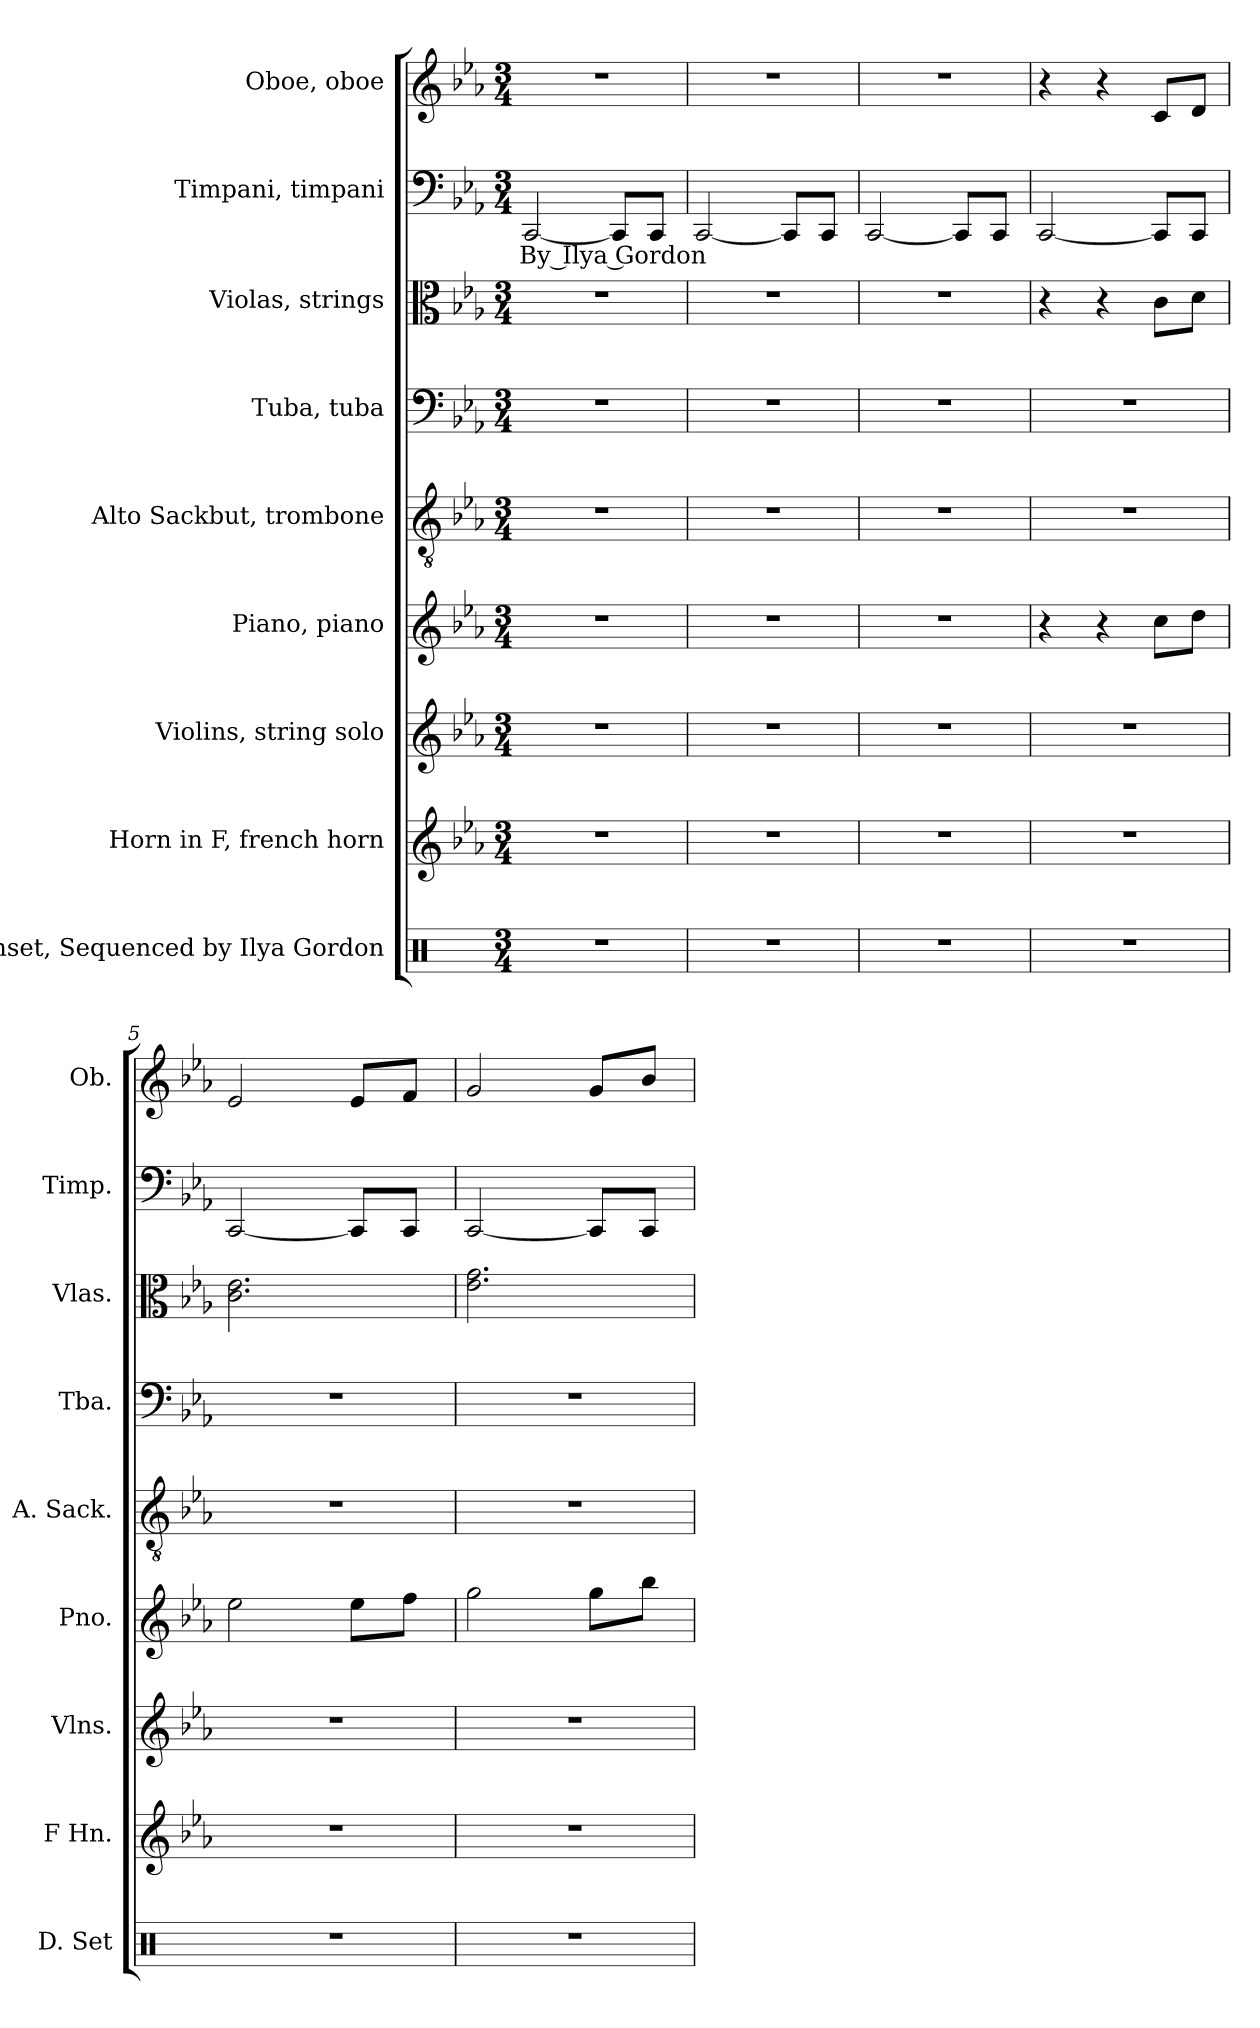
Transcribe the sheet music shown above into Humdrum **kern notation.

**kern	**kern	**kern	**kern	**kern	**kern	**kern	**kern	**text	**kern
*part9	*part8	*part7	*part6	*part5	*part4	*part3	*part2	*part2	*part1
*staff9	*staff8	*staff7	*staff6	*staff5	*staff4	*staff3	*staff2	*staff2	*staff1
*I"Drumset, Sequenced by Ilya Gordon	*I"Horn in F, french horn	*I"Violins, string solo	*I"Piano, piano	*I"Alto Sackbut, trombone	*I"Tuba, tuba	*I"Violas, strings	*I"Timpani, timpani	*	*I"Oboe, oboe
*I'D. Set	*I'F Hn.	*I'Vlns.	*I'Pno.	*I'A. Sack.	*I'Tba.	*I'Vlas.	*I'Timp.	*	*I'Ob.
*clefX	*clefG2	*clefG2	*clefG2	*clefGv2	*clefF4	*clefC3	*clefF4	*	*clefG2
*	*ITrd4c7	*	*	*	*	*	*	*	*
*k[]	*k[b-e-a-d-]	*k[b-e-a-]	*k[b-e-a-]	*k[b-e-a-]	*k[b-e-a-]	*k[b-e-a-]	*k[b-e-a-]	*	*k[b-e-a-]
*M3/4	*M3/4	*M3/4	*M3/4	*M3/4	*M3/4	*M3/4	*M3/4	*	*M3/4
*MM80	*MM80	*MM80	*MM80	*MM80	*MM80	*MM80	*MM80	*	*MM80
=1	=1	=1	=1	=1	=1	=1	=1	=1	=1
!	!	!	!	!	!	!	!	!LO:LY:b	!
2.r	2.r	2.r	2.r	2.r	2.r	2.r	[2CC/	By Ilya Gordon	2.r
.	.	.	.	.	.	.	8CC/L]	.	.
.	.	.	.	.	.	.	8CC/J	.	.
=2	=2	=2	=2	=2	=2	=2	=2	=2	=2
2.r	2.r	2.r	2.r	2.r	2.r	2.r	[2CC/	.	2.r
.	.	.	.	.	.	.	8CC/L]	.	.
.	.	.	.	.	.	.	8CC/J	.	.
=3	=3	=3	=3	=3	=3	=3	=3	=3	=3
2.r	2.r	2.r	2.r	2.r	2.r	2.r	[2CC/	.	2.r
.	.	.	.	.	.	.	8CC/L]	.	.
.	.	.	.	.	.	.	8CC/J	.	.
=4	=4	=4	=4	=4	=4	=4	=4	=4	=4
2.r	2.r	2.r	4r	2.r	2.r	4r	[2CC/	.	4r
.	.	.	4r	.	.	4r	.	.	4r
.	.	.	8cc\L	.	.	8c\L	8CC/L]	.	8c/L
.	.	.	8dd\J	.	.	8d\J	8CC/J	.	8d/J
=5	=5	=5	=5	=5	=5	=5	=5	=5	=5
2.r	2.r	2.r	2ee-\	2.r	2.r	2.c\ 2.e-\	[2CC/	.	2e-/
.	.	.	8ee-\L	.	.	.	8CC/L]	.	8e-/L
.	.	.	8ff\J	.	.	.	8CC/J	.	8f/J
=6	=6	=6	=6	=6	=6	=6	=6	=6	=6
2.r	2.r	2.r	2gg\	2.r	2.r	2.e-\ 2.g\	[2CC/	.	2g/
.	.	.	8gg\L	.	.	.	8CC/L]	.	8g/L
.	.	.	8bb-\J	.	.	.	8CC/J	.	8b-/J
=	=	=	=	=	=	=	=	=	=
*-	*-	*-	*-	*-	*-	*-	*-	*-	*-
